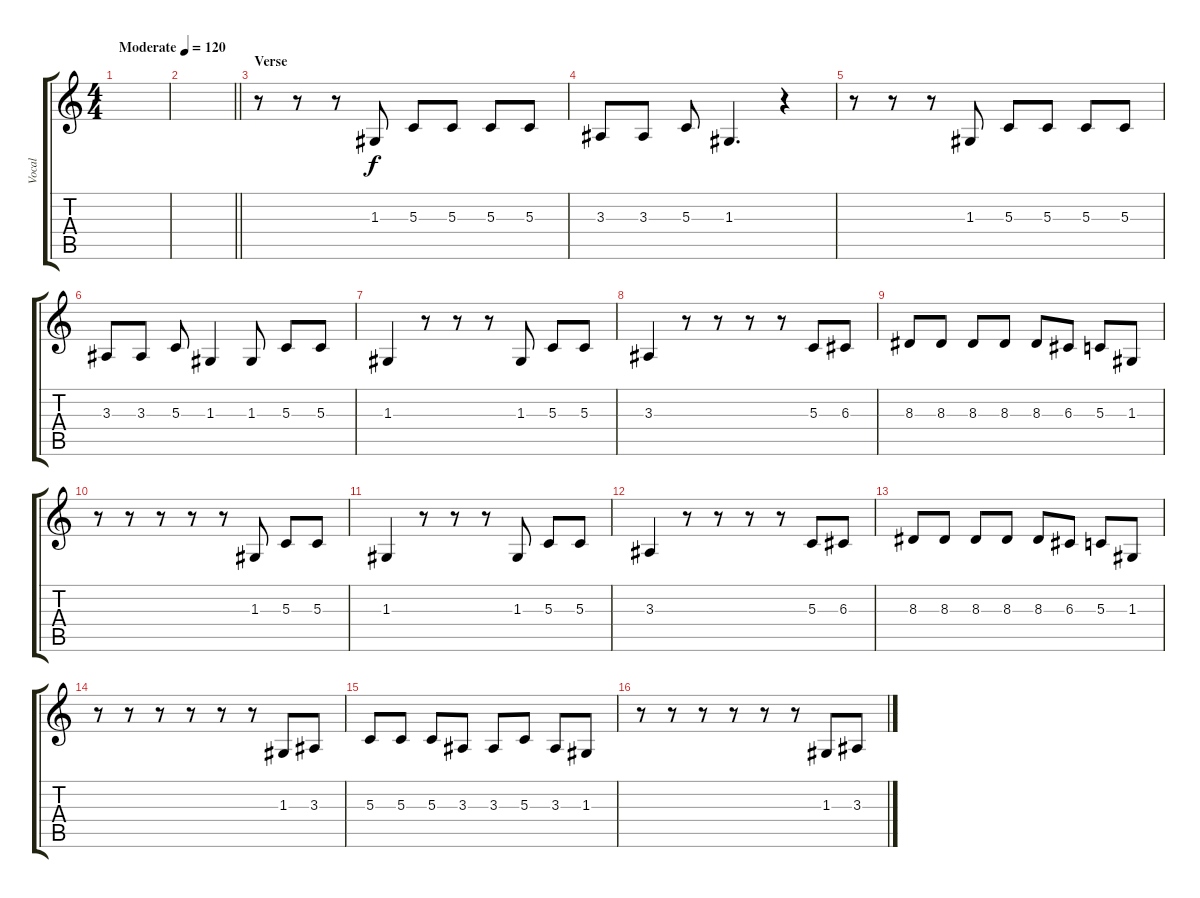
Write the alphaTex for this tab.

\track ("Vocal" "Vocal") {instrument lead2sawtooth}
\staff {score tabs}
\tuning (E4 B3 G3 D3 A2 E2) {hide}
\ts (4 4)
\tempo (120 "Moderate")
\clef g2
\ks c
|
\barLineRight lightlight
|
\section ("" "Verse ")
r.8 r.8 r.8 1.3.8 5.3.8 5.3.8 5.3.8 5.3.8 |
3.3.8 3.3.8 5.3.8 1.3.4{d} r.4 |
r.8 r.8 r.8 1.3.8 5.3.8 5.3.8 5.3.8 5.3.8 |
3.3.8 3.3.8 5.3.8 1.3.4 1.3.8 5.3.8 5.3.8 |
1.3.4 r.8 r.8 r.8 1.3.8 5.3.8 5.3.8 |
3.3.4 r.8 r.8 r.8 r.8 5.3.8 6.3.8 |
8.3.8 8.3.8 8.3.8 8.3.8 8.3.8 6.3.8 5.3.8 1.3.8 |
r.8 r.8 r.8 r.8 r.8 1.3.8 5.3.8 5.3.8 |
1.3.4 r.8 r.8 r.8 1.3.8 5.3.8 5.3.8 |
3.3.4 r.8 r.8 r.8 r.8 5.3.8 6.3.8 |
8.3.8 8.3.8 8.3.8 8.3.8 8.3.8 6.3.8 5.3.8 1.3.8 |
r.8 r.8 r.8 r.8 r.8 r.8 1.3.8 3.3.8 |
5.3.8 5.3.8 5.3.8 3.3.8 3.3.8 5.3.8 3.3.8 1.3.8 |
r.8 r.8 r.8 r.8 r.8 r.8 1.3.8 3.3.8
